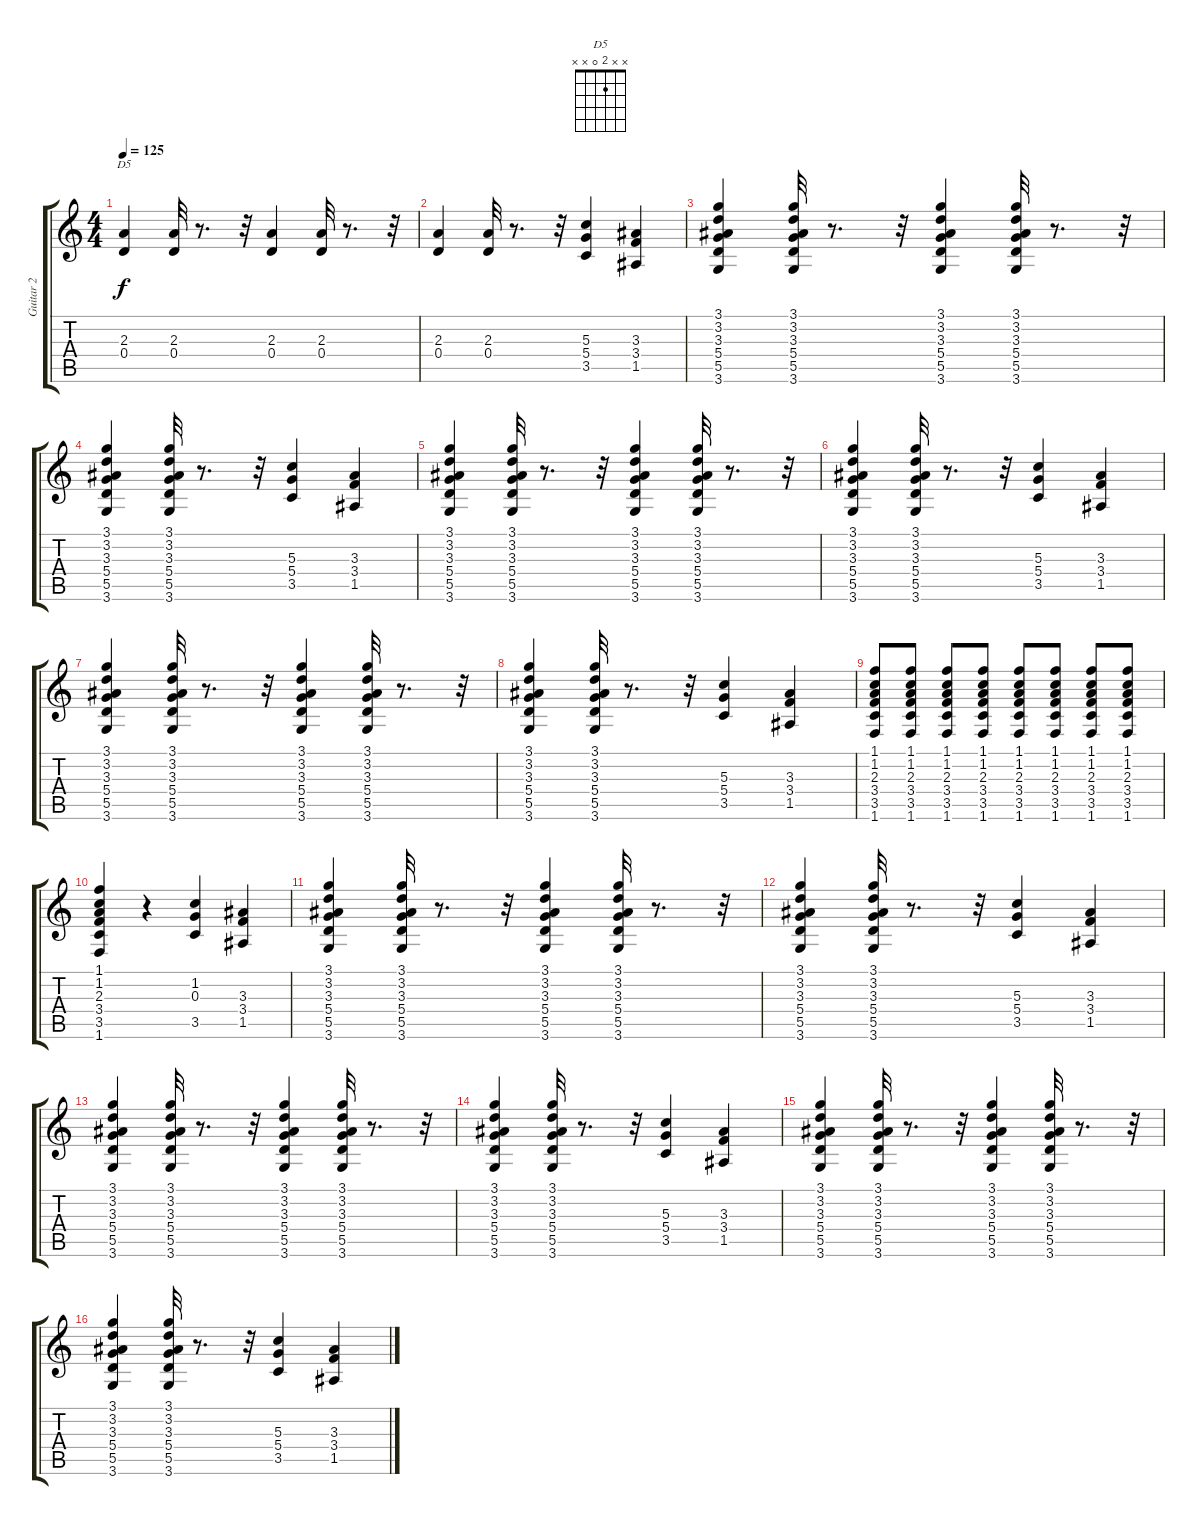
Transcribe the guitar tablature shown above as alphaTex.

\track ("Guitar 2" "Guitar 2") {instrument overdrivenguitar}
\staff {score tabs}
\tuning (E4 B3 G3 D3 A2 E2) {hide}
\chord ("D5" x x 2 0 x x)
\ts (4 4)
\tempo 125
\clef g2
\ks c
(2.3 0.4).4{ch "D5" dy f} (2.3 0.4).32 r.8{d} r.32 (2.3 0.4).4 (2.3 0.4).32 r.8{d} r.32 |
(2.3 0.4).4 (2.3 0.4).32 r.8{d} r.32 (5.3 5.4 3.5).4 (3.3 3.4 1.5).4 |
(3.1 3.2 3.3 5.4 5.5 3.6).4 (3.1 3.2 3.3 5.4 5.5 3.6).32 r.8{d} r.32 (3.1 3.2 3.3 5.4 5.5 3.6).4 (3.1 3.2 3.3 5.4 5.5 3.6).32 r.8{d} r.32 |
(3.1 3.2 3.3 5.4 5.5 3.6).4 (3.1 3.2 3.3 5.4 5.5 3.6).32 r.8{d} r.32 (5.3 5.4 3.5).4 (3.3 3.4 1.5).4 |
(3.1 3.2 3.3 5.4 5.5 3.6).4 (3.1 3.2 3.3 5.4 5.5 3.6).32 r.8{d} r.32 (3.1 3.2 3.3 5.4 5.5 3.6).4 (3.1 3.2 3.3 5.4 5.5 3.6).32 r.8{d} r.32 |
(3.1 3.2 3.3 5.4 5.5 3.6).4 (3.1 3.2 3.3 5.4 5.5 3.6).32 r.8{d} r.32 (5.3 5.4 3.5).4 (3.3 3.4 1.5).4 |
(3.1 3.2 3.3 5.4 5.5 3.6).4 (3.1 3.2 3.3 5.4 5.5 3.6).32 r.8{d} r.32 (3.1 3.2 3.3 5.4 5.5 3.6).4 (3.1 3.2 3.3 5.4 5.5 3.6).32 r.8{d} r.32 |
(3.1 3.2 3.3 5.4 5.5 3.6).4 (3.1 3.2 3.3 5.4 5.5 3.6).32 r.8{d} r.32 (5.3 5.4 3.5).4 (3.3 3.4 1.5).4 |
(1.1 1.2 2.3 3.4 3.5 1.6).8 (1.1 1.2 2.3 3.4 3.5 1.6).8 (1.1 1.2 2.3 3.4 3.5 1.6).8 (1.1 1.2 2.3 3.4 3.5 1.6).8 (1.1 1.2 2.3 3.4 3.5 1.6).8 (1.1 1.2 2.3 3.4 3.5 1.6).8 (1.1 1.2 2.3 3.4 3.5 1.6).8 (1.1 1.2 2.3 3.4 3.5 1.6).8 |
(1.1 1.2 2.3 3.4 3.5 1.6).4 r.4 (1.2 0.3 3.5).4 (3.3 3.4 1.5).4 |
(3.1 3.2 3.3 5.4 5.5 3.6).4 (3.1 3.2 3.3 5.4 5.5 3.6).32 r.8{d} r.32 (3.1 3.2 3.3 5.4 5.5 3.6).4 (3.1 3.2 3.3 5.4 5.5 3.6).32 r.8{d} r.32 |
(3.1 3.2 3.3 5.4 5.5 3.6).4 (3.1 3.2 3.3 5.4 5.5 3.6).32 r.8{d} r.32 (5.3 5.4 3.5).4 (3.3 3.4 1.5).4 |
(3.1 3.2 3.3 5.4 5.5 3.6).4 (3.1 3.2 3.3 5.4 5.5 3.6).32 r.8{d} r.32 (3.1 3.2 3.3 5.4 5.5 3.6).4 (3.1 3.2 3.3 5.4 5.5 3.6).32 r.8{d} r.32 |
(3.1 3.2 3.3 5.4 5.5 3.6).4 (3.1 3.2 3.3 5.4 5.5 3.6).32 r.8{d} r.32 (5.3 5.4 3.5).4 (3.3 3.4 1.5).4 |
(3.1 3.2 3.3 5.4 5.5 3.6).4 (3.1 3.2 3.3 5.4 5.5 3.6).32 r.8{d} r.32 (3.1 3.2 3.3 5.4 5.5 3.6).4 (3.1 3.2 3.3 5.4 5.5 3.6).32 r.8{d} r.32 |
(3.1 3.2 3.3 5.4 5.5 3.6).4 (3.1 3.2 3.3 5.4 5.5 3.6).32 r.8{d} r.32 (5.3 5.4 3.5).4 (3.3 3.4 1.5).4
